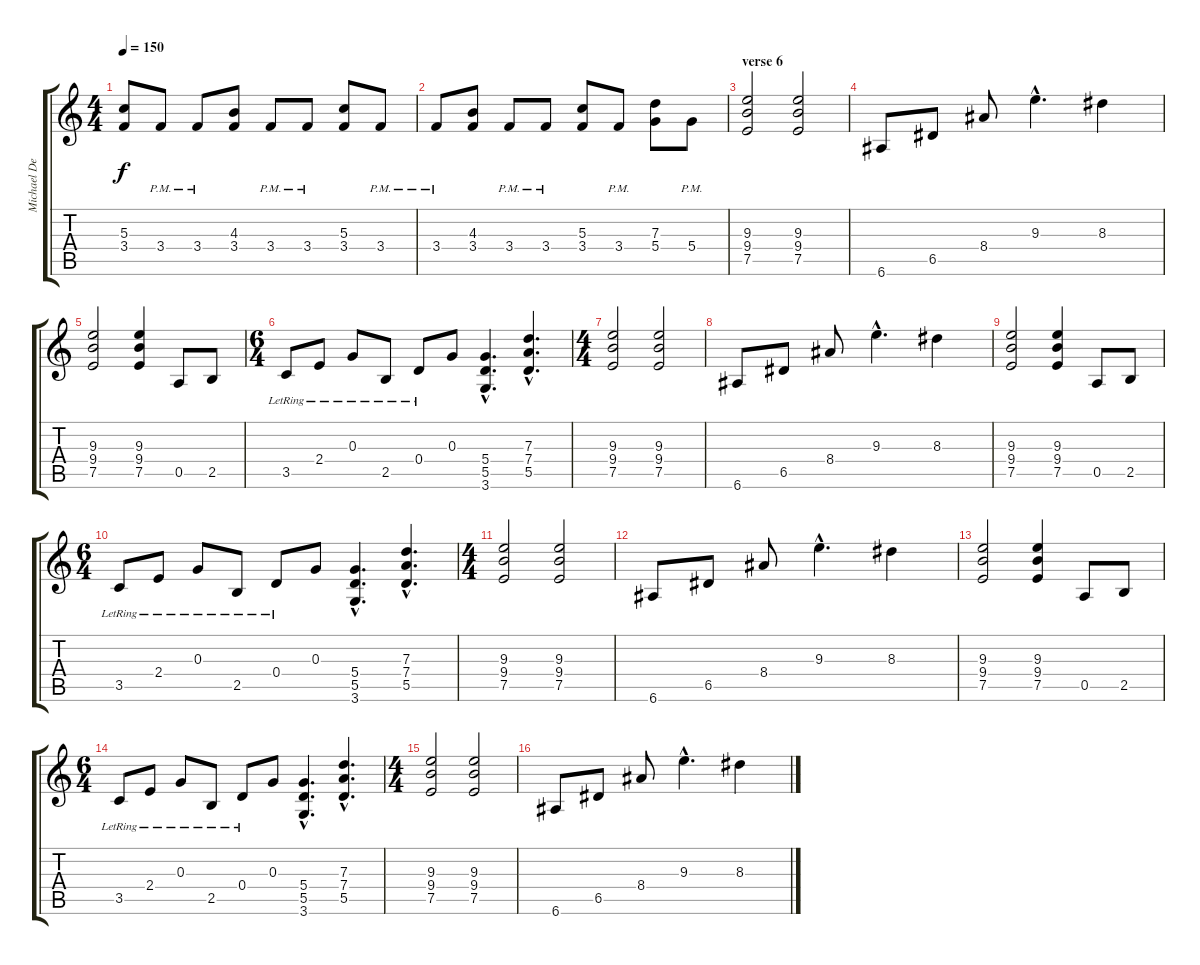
\track ("Michael Denner" "Michael De") {instrument distortionguitar}
\staff {score tabs}
\tuning (E4 B3 G3 D3 A2 E2) {hide}
\ts (4 4)
\tempo 150
\clef g2
\ks c
(5.3 3.4).8{dy f} 3.4{pm}.8 3.4{pm}.8 (4.3 3.4).8 3.4{pm}.8 3.4{pm}.8 (5.3 3.4).8 3.4{pm}.8 |
3.4{pm}.8 (4.3 3.4).8 3.4{pm}.8 3.4{pm}.8 (5.3 3.4).8 3.4{pm}.8 (7.3 5.4).8 5.4{pm}.8 |
\section ("" "verse 6")
(9.3 9.4 7.5).2 (9.3 9.4 7.5).2 |
6.6.8 6.5.8 8.4.8 9.3{hac}.4{d} 8.3.4 |
(9.3 9.4 7.5).2{volume 12 balance 13} (9.3 9.4 7.5).4 0.5.8 2.5.8 |
\ts (6 4)
3.5{lr}.8 2.4{lr}.8 0.3{lr}.8 2.5{lr}.8 0.4{lr}.8 0.3.8 (5.4{hac} 5.5{hac} 3.6{hac}).4{d} (7.3{hac} 7.4{hac} 5.5{hac}).4{d} |
\ts (4 4)
(9.3 9.4 7.5).2 (9.3 9.4 7.5).2 |
6.6.8 6.5.8 8.4.8 9.3{hac}.4{d} 8.3.4 |
(9.3 9.4 7.5).2 (9.3 9.4 7.5).4 0.5.8 2.5.8 |
\ts (6 4)
3.5{lr}.8 2.4{lr}.8 0.3{lr}.8 2.5{lr}.8 0.4{lr}.8 0.3.8 (5.4{hac} 5.5{hac} 3.6{hac}).4{d} (7.3{hac} 7.4{hac} 5.5{hac}).4{d} |
\ts (4 4)
(9.3 9.4 7.5).2 (9.3 9.4 7.5).2 |
6.6.8 6.5.8 8.4.8 9.3{hac}.4{d} 8.3.4 |
(9.3 9.4 7.5).2 (9.3 9.4 7.5).4 0.5.8 2.5.8 |
\ts (6 4)
3.5{lr}.8 2.4{lr}.8 0.3{lr}.8 2.5{lr}.8 0.4{lr}.8 0.3.8 (5.4{hac} 5.5{hac} 3.6{hac}).4{d} (7.3{hac} 7.4{hac} 5.5{hac}).4{d} |
\ts (4 4)
(9.3 9.4 7.5).2 (9.3 9.4 7.5).2 |
6.6.8 6.5.8 8.4.8 9.3{hac}.4{d} 8.3.4
